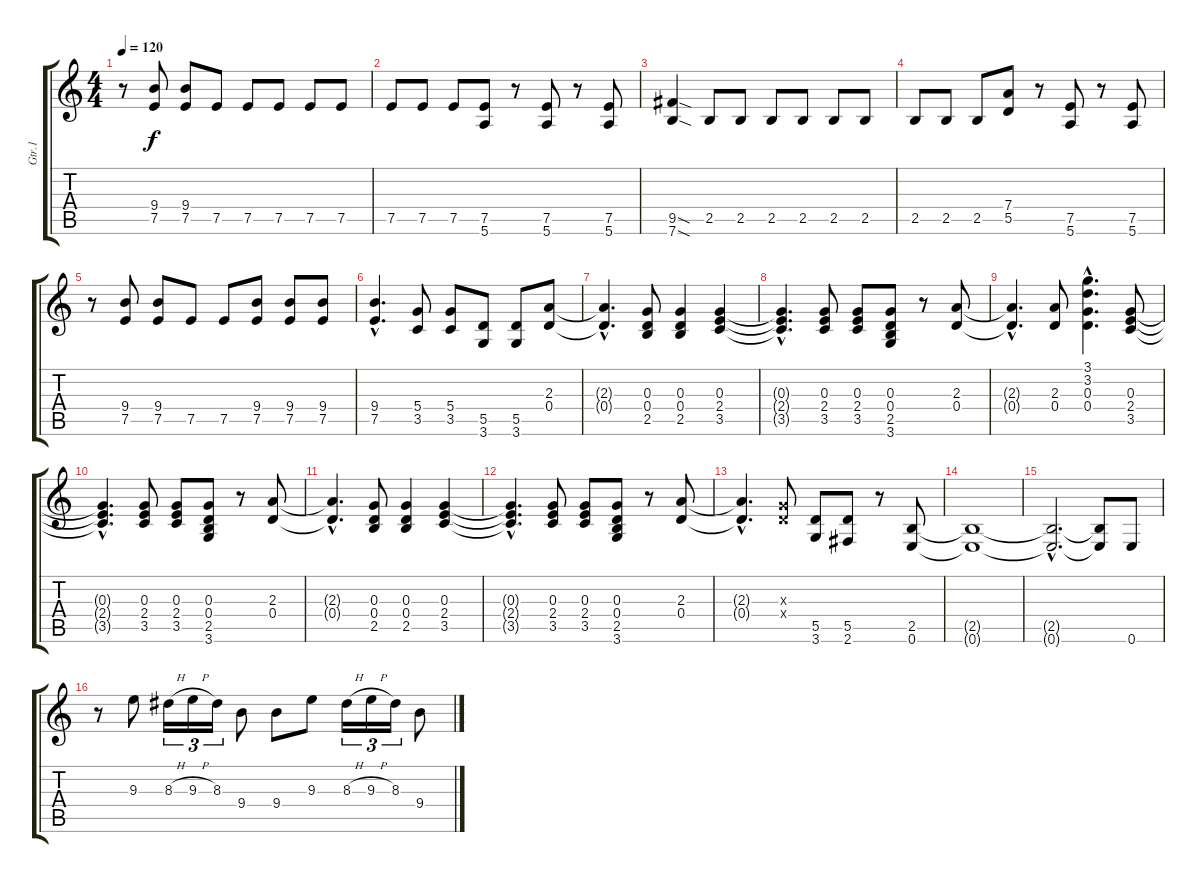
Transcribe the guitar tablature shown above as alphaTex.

\track ("Gtr.1" "Gtr.1") {instrument distortionguitar}
\staff {score tabs}
\tuning (E4 B3 G3 D3 A2 E2) {hide}
\ts (4 4)
\tempo 120
\clef g2
\ks c
r.8{dy f} (9.4 7.5).8 (9.4 7.5).8 7.5.8 7.5.8 7.5.8 7.5.8 7.5.8 |
7.5.8 7.5.8 7.5.8 (7.5 5.6).8 r.8 (7.5 5.6).8 r.8 (7.5 5.6).8 |
(9.5{sod} 7.6{sod}).4 2.5.8 2.5.8 2.5.8 2.5.8 2.5.8 2.5.8 |
2.5.8 2.5.8 2.5.8 (7.4 5.5).8 r.8 (7.5 5.6).8 r.8 (7.5 5.6).8 |
r.8 (9.4 7.5).8 (9.4 7.5).8 7.5.8 7.5.8 (9.4 7.5).8 (9.4 7.5).8 (9.4 7.5).8 |
(9.4{hac} 7.5{hac}).4{d} (5.4 3.5).8 (5.4 3.5).8 (5.5 3.6).8 (5.5 3.6).8 (2.3 0.4).8 |
(2.3{hac t} 0.4{hac t}).4{d} (0.3 0.4 2.5).8 (0.3 0.4 2.5).4 (0.3 2.4 3.5).4 |
(0.3{hac t} 2.4{hac t} 3.5{hac t}).4{d} (0.3 2.4 3.5).8 (0.3 2.4 3.5).8 (0.3 0.4 2.5 3.6).8 r.8 (2.3 0.4).8 |
(2.3{hac t} 0.4{hac t}).4{d} (2.3 0.4).8 (3.1{hac} 3.2{hac} 0.3{hac} 0.4{hac}).4{d} (0.3 2.4 3.5).8 |
(0.3{hac t} 2.4{hac t} 3.5{hac t}).4{d} (0.3 2.4 3.5).8 (0.3 2.4 3.5).8 (0.3 0.4 2.5 3.6).8 r.8 (2.3 0.4).8 |
(2.3{hac t} 0.4{hac t}).4{d} (0.3 0.4 2.5).8 (0.3 0.4 2.5).4 (0.3 2.4 3.5).4 |
(0.3{hac t} 2.4{hac t} 3.5{hac t}).4{d} (0.3 2.4 3.5).8 (0.3 2.4 3.5).8 (0.3 0.4 2.5 3.6).8 r.8 (2.3 0.4).8 |
(2.3{hac t} 0.4{hac t}).4{d} (0.3{x} 0.4{x}).8 (5.5 3.6).8 (5.5 2.6).8 r.8 (2.5 0.6).8 |
(2.5{t} 0.6{t}).1 |
(2.5{hac t} 0.6{hac t}).2{d} (2.5{t} 0.6{t}).8 0.6.8 |
r.8 9.3.8 8.3{h}.16{tu (3 2)} 9.3{h}.16{tu (3 2)} 8.3.16{tu (3 2)} 9.4.8 9.4.8 9.3.8 8.3{h}.16{tu (3 2)} 9.3{h}.16{tu (3 2)} 8.3.16{tu (3 2)} 9.4.8
